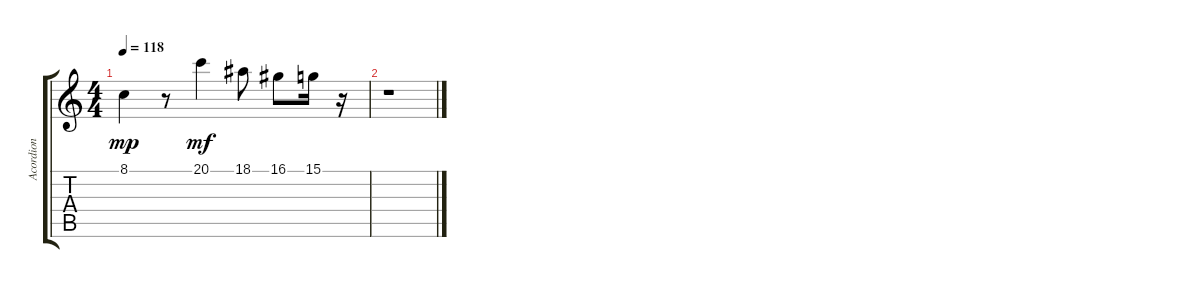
\track ("Acordion" "Acordion") {instrument accordion}
\staff {score tabs}
\tuning (E4 B3 G3 D3 A2 E2) {hide}
\ts (4 4)
\tempo 118
\clef g2
\ks c
8.1.4{dy mp} r.8 20.1.4{dy mf} 18.1.8 16.1.8 15.1.16 r.16 |
r.1
